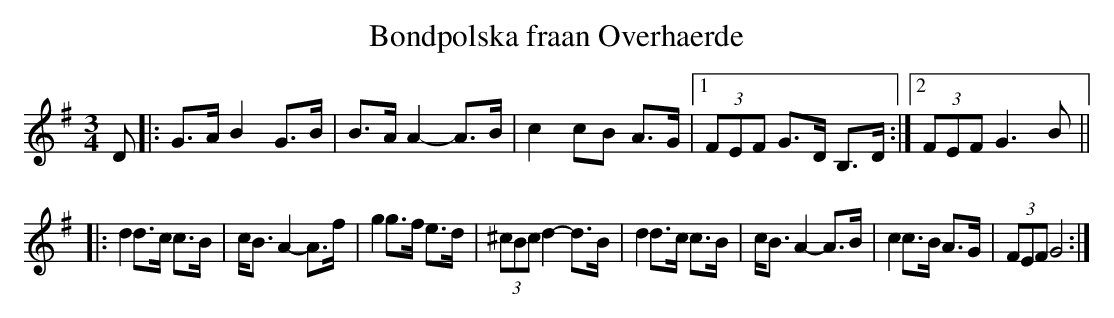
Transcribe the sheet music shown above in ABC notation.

X:1
T:Bondpolska fraan Overhaerde
M:3/4
L:1/8
K:G
D |: G>A B2 G>B | B>A A2- A>B | c2 cB A>G | [1 (3FEF G>D B,>D :| [2 (3FEF G3 B ||
|: d2 d>c c>B | c<B A2- A>f | g2 g>f e>d | (3^cBc d2- d>B \
|  d2 d>c c>B | c<B A2- A>B | c2 c>B A>G |(3FEF G4 :|
